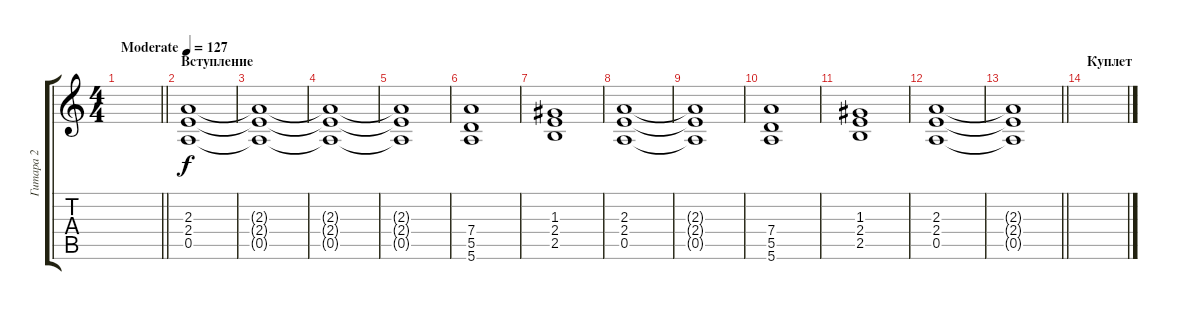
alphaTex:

\track ("Гитара 2" "Гитара 2") {solo instrument distortionguitar}
\staff {score tabs}
\tuning (E4 B3 G3 D3 A2 E2) {hide}
\ts (4 4)
\tempo (127 "Moderate")
\clef g2
\barLineRight lightlight
\ks c
|
\section ("" "Вступление")
(2.3 2.4 0.5).1 |
(2.3{t} 2.4{t} 0.5{t}).1 |
(2.3{t} 2.4{t} 0.5{t}).1 |
(2.3{t} 2.4{t} 0.5{t}).1 |
(7.4 5.5 5.6).1 |
(1.3 2.4 2.5).1 |
(2.3 2.4 0.5).1 |
(2.3{t} 2.4{t} 0.5{t}).1 |
(7.4 5.5 5.6).1 |
(1.3 2.4 2.5).1 |
(2.3 2.4 0.5).1 |
\barLineRight lightlight
(2.3{t} 2.4{t} 0.5{t}).1 |
\section ("" "Куплет")
